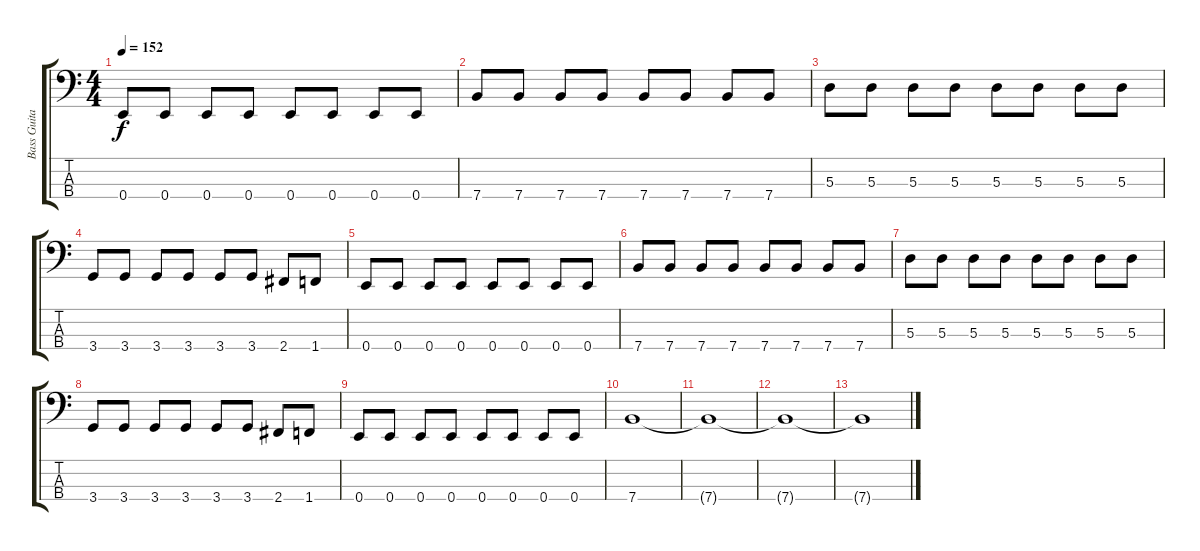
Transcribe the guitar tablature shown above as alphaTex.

\track ("Bass Guitar" "Bass Guita") {instrument electricbasspick}
\staff {score tabs}
\tuning (G2 D2 A1 E1) {hide}
\ts (4 4)
\tempo 152
\clef f4
\ks c
0.4.8{dy f} 0.4.8 0.4.8 0.4.8 0.4.8 0.4.8 0.4.8 0.4.8 |
7.4.8 7.4.8 7.4.8 7.4.8 7.4.8 7.4.8 7.4.8 7.4.8 |
5.3.8 5.3.8 5.3.8 5.3.8 5.3.8 5.3.8 5.3.8 5.3.8 |
3.4.8 3.4.8 3.4.8 3.4.8 3.4.8 3.4.8 2.4.8 1.4.8 |
0.4.8 0.4.8 0.4.8 0.4.8 0.4.8 0.4.8 0.4.8 0.4.8 |
7.4.8 7.4.8 7.4.8 7.4.8 7.4.8 7.4.8 7.4.8 7.4.8 |
5.3.8 5.3.8 5.3.8 5.3.8 5.3.8 5.3.8 5.3.8 5.3.8 |
3.4.8 3.4.8 3.4.8 3.4.8 3.4.8 3.4.8 2.4.8 1.4.8 |
0.4.8 0.4.8 0.4.8 0.4.8 0.4.8 0.4.8 0.4.8 0.4.8 |
7.4.1{volume 0} |
7.4{t}.1 |
7.4{t}.1 |
7.4{t}.1
